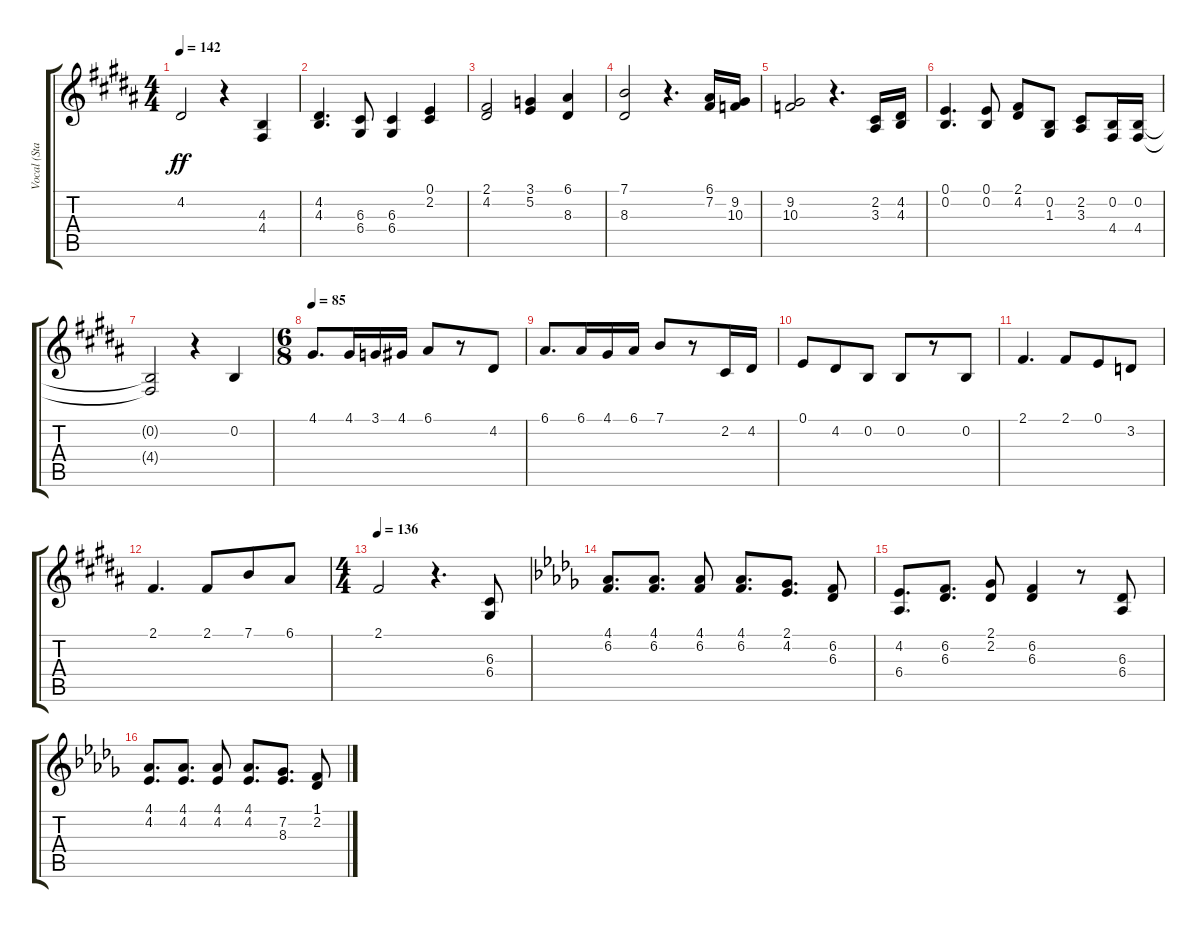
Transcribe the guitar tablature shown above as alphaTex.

\track ("Vocal (Staff 1)" "Vocal (Sta") {instrument lead2sawtooth}
\staff {score tabs}
\tuning (E4 B3 G3 D3 A2 E2) {hide}
\ts (4 4)
\tempo 142
\clef g2
\ks g#minor
4.2.2{dy ff} r.4 (4.3 4.4).4 |
(4.2 4.3).4{d} (6.3 6.4).8 (6.3 6.4).4 (0.1 2.2).4 |
(2.1 4.2).2 (3.1 5.2).4 (6.1 8.3).4 |
(7.1 8.3).2 r.4{d} (6.1 7.2).16 (9.2 10.3).16 |
(9.2 10.3).2 r.4{d} (2.2 3.3).16 (4.2 4.3).16 |
(0.1 0.2).4{d} (0.1 0.2).8 (2.1 4.2).8 (0.2 1.3).8 (2.2 3.3).8 (0.2 4.4).16 (0.2 4.4).16 |
(0.2{t} 4.4{t}).2 r.4 0.2.4 |
\ts (6 8)
\tempo 85
4.1.8{d} 4.1.16 3.1.16 4.1.16 6.1.8 r.8 4.2.8 |
6.1.8{d} 6.1.16 4.1.16 6.1.16 7.1.8 r.8 2.2.16 4.2.16 |
0.1.8 4.2.8 0.2.8 0.2.8 r.8 0.2.8 |
2.1.4{d} 2.1.8 0.1.8 3.2.8 |
2.1.4{d} 2.1.8 7.1.8 6.1.8 |
\ts (4 4)
\tempo 136
2.1.2 r.4{d} (6.3 6.4).8 |
\ks db
(4.1 6.2).8{d} (4.1 6.2).8{d} (4.1 6.2).8 (4.1 6.2).8{d} (2.1 4.2).8{d} (6.2 6.3).8 |
(4.2 6.4).8{d} (6.2 6.3).8{d} (2.1 2.2).8 (6.2 6.3).4 r.8 (6.3 6.4).8 |
(4.1 4.2).8{d} (4.1 4.2).8{d} (4.1 4.2).8 (4.1 4.2).8{d} (7.2 8.3).8{d} (1.1 2.2).8
